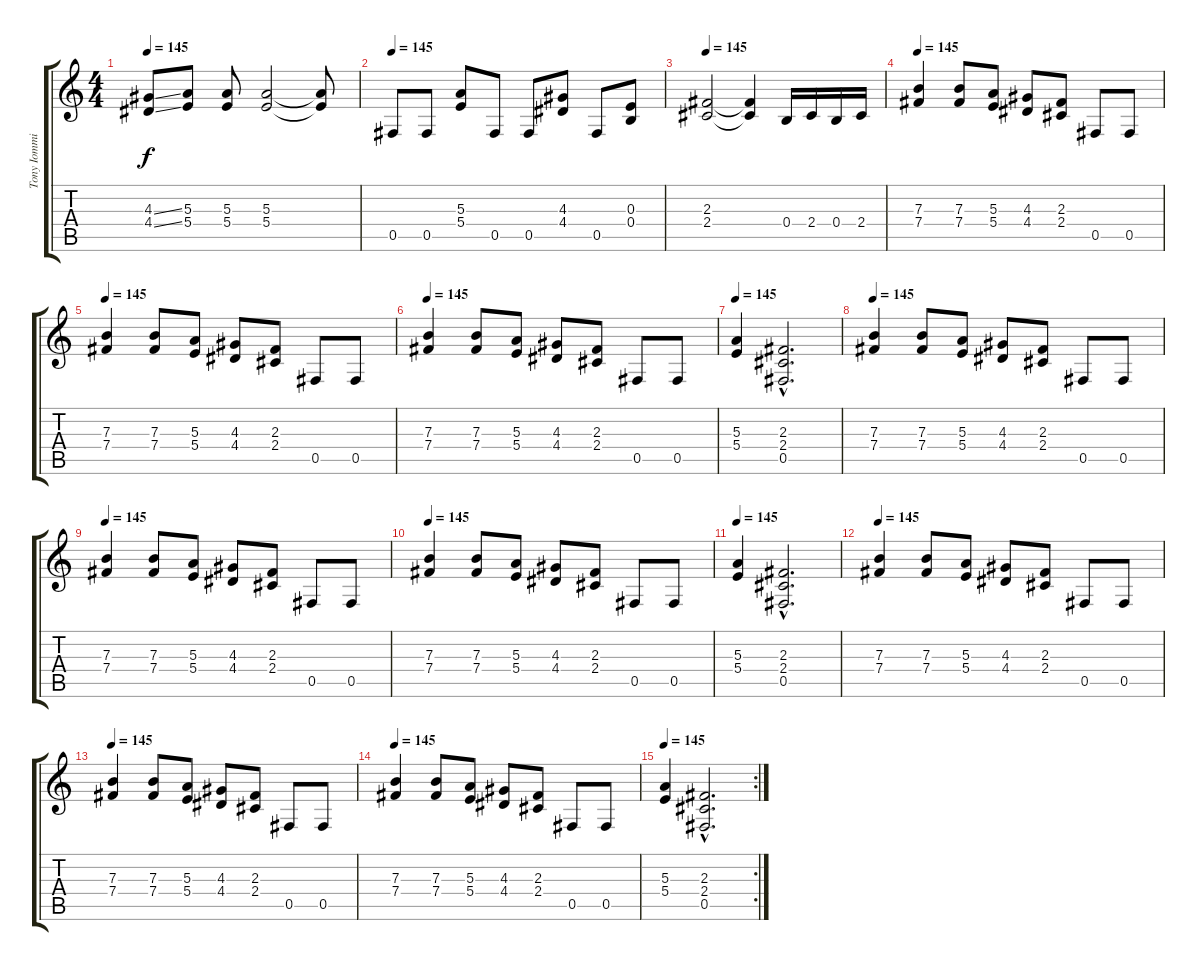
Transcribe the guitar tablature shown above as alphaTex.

\track ("Tony Iommi" "Tony Iommi") {instrument electricguitarclean}
\staff {score tabs}
\tuning (Db4 Ab3 E3 B2 Gb2 Db2) {hide}
\ts (4 4)
\tempo 145
\clef g2
\ks c
(4.3{ss} 4.4{ss}).8{dy f instrument distortionguitar} (5.3 5.4).8 (5.3 5.4).8 (5.3 5.4).2 (5.3{t} 5.4{t}).8 |
\tempo 145
0.5.8{instrument distortionguitar} 0.5.8 (5.3 5.4).8 0.5.8 0.5.8 (4.3 4.4).8 0.5.8 (0.3 0.4).8 |
\tempo 145
(2.3 2.4).2{instrument distortionguitar} (2.3{t} 2.4{t}).4 0.4.16 2.4.16 0.4.16 2.4.16 |
\tempo 145
(7.3 7.4).4{instrument distortionguitar} (7.3 7.4).8 (5.3 5.4).8 (4.3 4.4).8 (2.3 2.4).8 0.5.8 0.5.8 |
\tempo 145
(7.3 7.4).4{instrument distortionguitar} (7.3 7.4).8 (5.3 5.4).8 (4.3 4.4).8 (2.3 2.4).8 0.5.8 0.5.8 |
\tempo 145
(7.3 7.4).4{instrument distortionguitar} (7.3 7.4).8 (5.3 5.4).8 (4.3 4.4).8 (2.3 2.4).8 0.5.8 0.5.8 |
\tempo 145
(5.3 5.4).4{instrument distortionguitar} (2.3{hac} 2.4{hac} 0.5{hac}).2{d} |
\tempo 145
(7.3 7.4).4{instrument distortionguitar} (7.3 7.4).8 (5.3 5.4).8 (4.3 4.4).8 (2.3 2.4).8 0.5.8 0.5.8 |
\tempo 145
(7.3 7.4).4{instrument distortionguitar} (7.3 7.4).8 (5.3 5.4).8 (4.3 4.4).8 (2.3 2.4).8 0.5.8 0.5.8 |
\tempo 145
(7.3 7.4).4{instrument distortionguitar} (7.3 7.4).8 (5.3 5.4).8 (4.3 4.4).8 (2.3 2.4).8 0.5.8 0.5.8 |
\tempo 145
(5.3 5.4).4{instrument distortionguitar} (2.3{hac} 2.4{hac} 0.5{hac}).2{d} |
\tempo 145
(7.3 7.4).4{instrument distortionguitar} (7.3 7.4).8 (5.3 5.4).8 (4.3 4.4).8 (2.3 2.4).8 0.5.8 0.5.8 |
\tempo 145
(7.3 7.4).4{instrument distortionguitar} (7.3 7.4).8 (5.3 5.4).8 (4.3 4.4).8 (2.3 2.4).8 0.5.8 0.5.8 |
\tempo 145
(7.3 7.4).4{instrument distortionguitar} (7.3 7.4).8 (5.3 5.4).8 (4.3 4.4).8 (2.3 2.4).8 0.5.8 0.5.8 |
\rc 2
\tempo 145
(5.3 5.4).4{instrument distortionguitar} (2.3{hac} 2.4{hac} 0.5{hac}).2{d}
